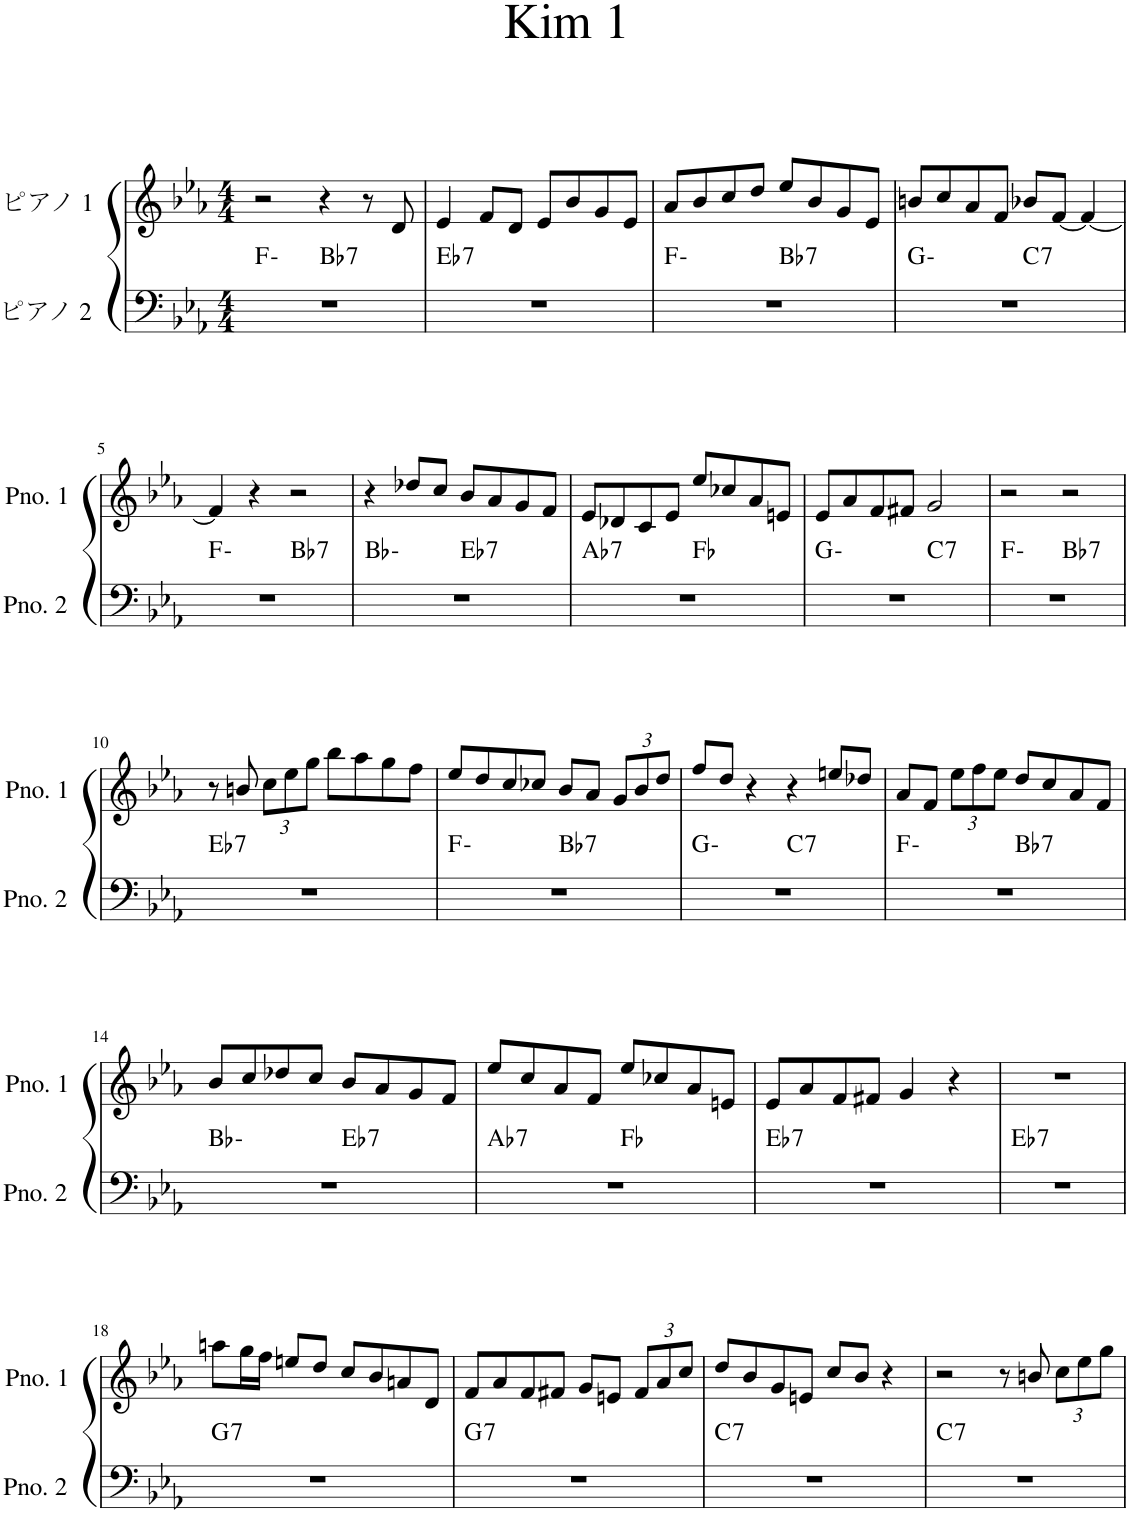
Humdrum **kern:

**kern	**harte	**kern
*part2	*part2	*part1
*staff2	*	*staff1
*I"ピアノ 2	*	*I"ピアノ 1
*clefF4	*	*clefG2
*k[b-e-a-]	*	*k[b-e-a-]
*M4/4	*	*M4/4
=1	=1	=1
*^	*	*
1r	2ryy	F:min	2r
!	!	!LO:H:kt=7	!
.	2ryy	Bb:7	4r
.	.	.	8r
.	.	.	8d/
=2	=2	=2	=2
!	!	!LO:H:kt=7	!
*v	*v	*	*
1r	Eb:7	4e-/
.	.	8f/L
.	.	8d/J
.	.	8e-/L
.	.	8b-/
.	.	8g/
.	.	8e-/J
=3	=3	=3
*^	*	*
1r	2ryy	F:min	8a-/L
.	.	.	8b-/
.	.	.	8cc/
.	.	.	8dd/J
!	!	!LO:H:kt=7	!
.	2ryy	Bb:7	8ee-/L
.	.	.	8b-/
.	.	.	8g/
.	.	.	8e-/J
=4	=4	=4	=4
1r	2ryy	G:min	8bn/L
.	.	.	8cc/
.	.	.	8a-/
.	.	.	8f/J
!	!	!LO:H:kt=7	!
.	2ryy	C:7	8b-X/L
.	.	.	[8f/J
.	.	.	4f/_
!!LO:LB:g=z
=5	=5	=5	=5
1r	2ryy	F:min	4f/]
.	.	.	4r
!	!	!LO:H:kt=7	!
.	2ryy	Bb:7	2r
=6	=6	=6	=6
1r	2ryy	Bb:min	4r
.	.	.	8dd-X/L
.	.	.	8cc/J
!	!	!LO:H:kt=7	!
.	2ryy	Eb:7	8b-/L
.	.	.	8a-/
.	.	.	8g/
.	.	.	8f/J
=7	=7	=7	=7
!	!	!LO:H:kt=7	!
1r	2ryy	Ab:7	8e-/L
.	.	.	8d-X/
.	.	.	8c/
.	.	.	8e-/J
.	2ryy	Fb:maj	8ee-/L
.	.	.	8cc-X/
.	.	.	8a-/
.	.	.	8en/J
=8	=8	=8	=8
1r	2ryy	G:min	8e-/L
.	.	.	8a-/
.	.	.	8f/
.	.	.	8f#X/J
!	!	!LO:H:kt=7	!
.	2ryy	C:7	2g/
=9	=9	=9	=9
1r	2ryy	F:min	2r
!	!	!LO:H:kt=7	!
.	2ryy	Bb:7	2r
!!LO:LB:g=z
=10	=10	=10	=10
!	!	!LO:H:kt=7	!
*v	*v	*	*
1r	Eb:7	8r
.	.	8bn/
*	*	*Xbrackettup
.	.	12cc\L
.	.	12ee-\
.	.	12gg\J
.	.	8bb-\L
.	.	8aa-\
.	.	8gg\
.	.	8ff\J
=11	=11	=11
*^	*	*
1r	2ryy	F:min	8ee-/L
.	.	.	8dd/
.	.	.	8cc/
.	.	.	8cc-X/J
!	!	!LO:H:kt=7	!
.	2ryy	Bb:7	8b-/L
.	.	.	8a-/J
.	.	.	12g/L
.	.	.	12b-/
.	.	.	12dd/J
=12	=12	=12	=12
1r	2ryy	G:min	8ff/L
.	.	.	8dd/J
.	.	.	4r
!	!	!LO:H:kt=7	!
.	2ryy	C:7	4r
.	.	.	8een/L
.	.	.	8dd-X/J
=13	=13	=13	=13
1r	2ryy	F:min	8a-/L
.	.	.	8f/J
.	.	.	12ee-\L
.	.	.	12ff\
.	.	.	12ee-\J
!	!	!LO:H:kt=7	!
.	2ryy	Bb:7	8dd/L
.	.	.	8cc/
.	.	.	8a-/
.	.	.	8f/J
!!LO:LB:g=z
=14	=14	=14	=14
1r	2ryy	Bb:min	8b-/L
.	.	.	8cc/
.	.	.	8dd-X/
.	.	.	8cc/J
!	!	!LO:H:kt=7	!
.	2ryy	Eb:7	8b-/L
.	.	.	8a-/
.	.	.	8g/
.	.	.	8f/J
=15	=15	=15	=15
!	!	!LO:H:kt=7	!
1r	2ryy	Ab:7	8ee-/L
.	.	.	8cc/
.	.	.	8a-/
.	.	.	8f/J
.	2ryy	Fb:maj	8ee-/L
.	.	.	8cc-X/
.	.	.	8a-/
.	.	.	8en/J
=16	=16	=16	=16
!	!	!LO:H:kt=7	!
*v	*v	*	*
1r	Eb:7	8e-/L
.	.	8a-/
.	.	8f/
.	.	8f#X/J
.	.	4g/
.	.	4r
=17	=17	=17
!	!LO:H:kt=7	!
1r	Eb:7	1r
!!LO:LB:g=z
=18	=18	=18
!	!LO:H:kt=7	!
1r	G:7	8aan\L
.	.	16gg\L
.	.	16ff\JJ
.	.	8een/L
.	.	8dd/J
.	.	8cc/L
.	.	8b-/
.	.	8an/
.	.	8d/J
=19	=19	=19
!	!LO:H:kt=7	!
1r	G:7	8f/L
.	.	8a-/
.	.	8f/
.	.	8f#X/J
.	.	8g/L
.	.	8en/J
.	.	12f#/L
.	.	12a-/
.	.	12cc/J
=20	=20	=20
!	!LO:H:kt=7	!
1r	C:7	8dd/L
.	.	8b-/
.	.	8g/
.	.	8en/J
.	.	8cc/L
.	.	8b-/J
.	.	4r
=21	=21	=21
!	!LO:H:kt=7	!
1r	C:7	2r
.	.	8r
.	.	8bn/
.	.	12cc\L
.	.	12ee-\
.	.	12gg\J
=	=	=
*-	*-	*-
